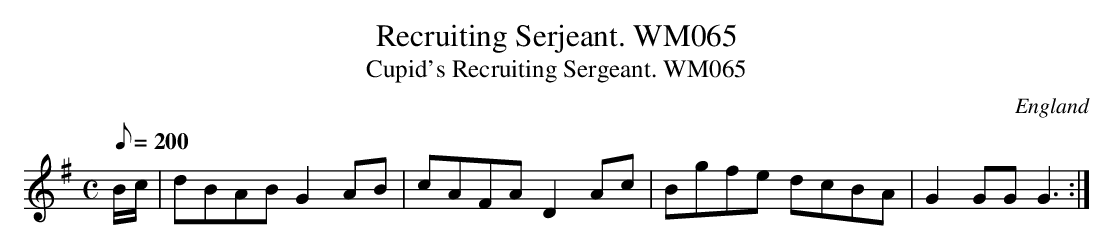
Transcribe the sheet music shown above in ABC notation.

X:1
T:Recruiting Serjeant. WM065
T:Cupid's Recruiting Sergeant. WM065
M:C
L:1/8
Q:200
O:England
K:G
B/c/|dBAB G2AB|cAFAD2Ac|Bgfe dcBA|G2GGG3:|]
